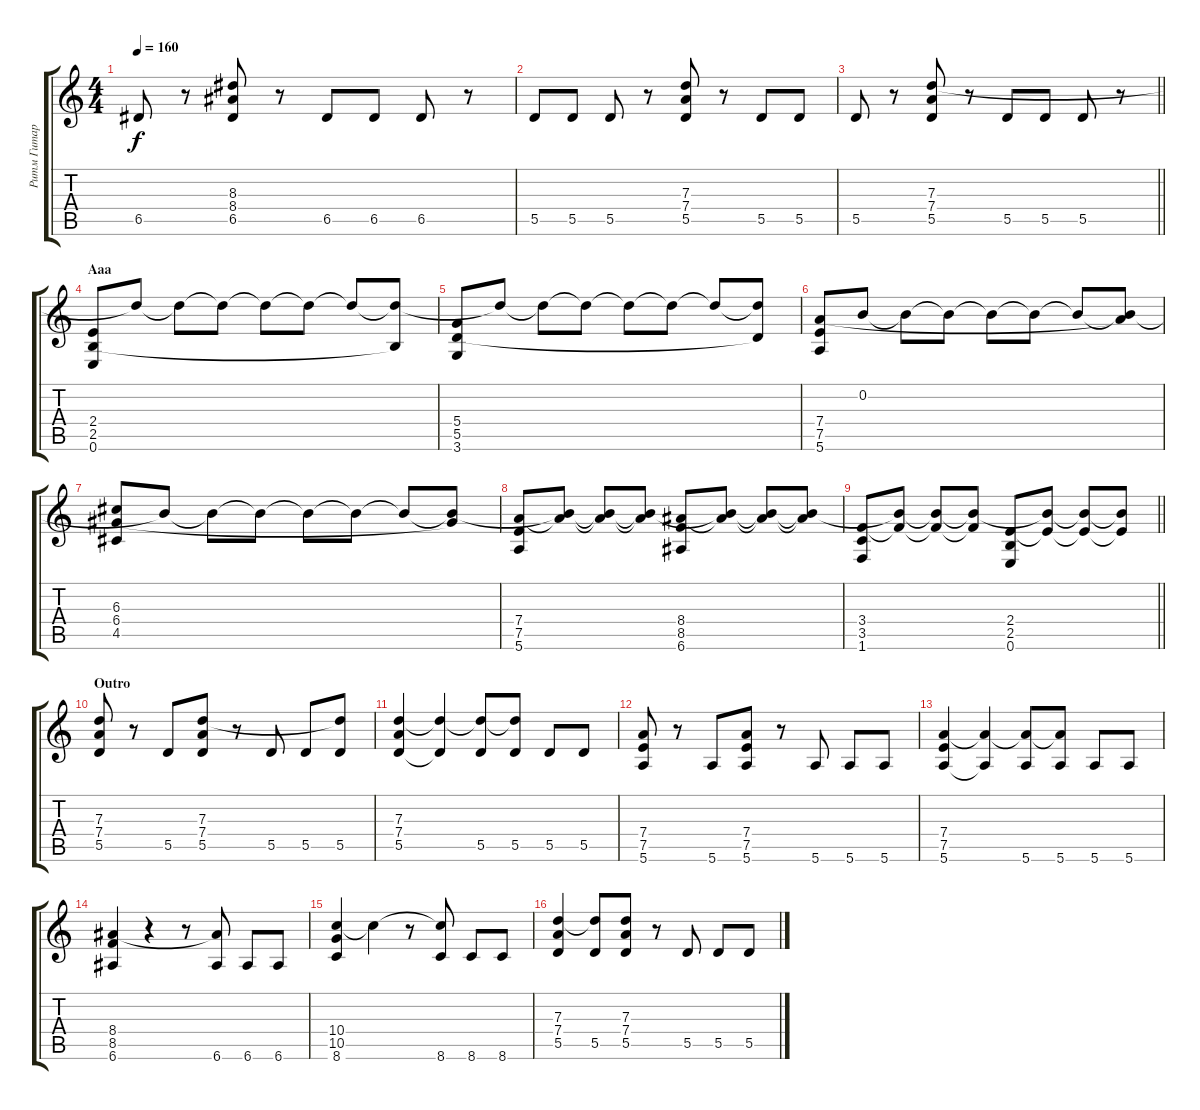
\track ("Ритм Гитара" "Ритм Гитар") {instrument distortionguitar}
\staff {score tabs}
\tuning (E4 B3 G3 D3 A2 E2) {hide}
\ts (4 4)
\tempo 160
\clef g2
\ks c
6.5.8{dy f} r.8 (8.3 8.4 6.5).8 r.8 6.5.8 6.5.8 6.5.8 r.8 |
5.5.8 5.5.8 5.5.8 r.8 (7.3 7.4 5.5).8 r.8 5.5.8 5.5.8 |
\barLineRight lightlight
5.5.8 r.8 (7.3 7.4 5.5).8 r.8 5.5.8 5.5.8 5.5.8 r.8 |
\section ("" "Aaa")
(2.4 2.5 0.6).8 7.3{t}.8 7.3{t}.8 7.3{t}.8 7.3{t}.8 7.3{t}.8 7.3{t}.8 (7.3{t} 2.5{t}).8 |
(5.4 5.5 3.6).8 7.3{t}.8 7.3{t}.8 7.3{t}.8 7.3{t}.8 7.3{t}.8 7.3{t}.8 (7.3{t} 5.5{t}).8 |
(7.4 7.5 5.6).8 0.2.8 0.2{t}.8 0.2{t}.8 0.2{t}.8 0.2{t}.8 0.2{t}.8 (0.2{t} 7.4{t}).8 |
(6.3 6.4 4.5).8 0.2{t}.8 0.2{t}.8 0.2{t}.8 0.2{t}.8 0.2{t}.8 0.2{t}.8 (0.2{t} 6.4{t}).8 |
(7.4 7.5 5.6).8 (0.2{t} 7.4{t}).8 (0.2{t} 7.4{t}).8 (0.2{t} 7.4{t}).8 (8.4 8.5 6.6).8 (0.2{t} 8.4{t}).8 (0.2{t} 8.4{t}).8 (0.2{t} 8.4{t}).8 |
\barLineRight lightlight
(3.4 3.5 1.6).8 (0.2{t} 3.4{t}).8 (0.2{t} 3.4{t}).8 (0.2{t} 3.4{t}).8 (2.4 2.5 0.6).8 (0.2{t} 2.4{t}).8 (0.2{t} 2.4{t}).8 (0.2{t} 2.4{t}).8 |
\section ("" "Outro")
(7.3 7.4 5.5).8 r.8 5.5.8 (7.3 7.4 5.5).8 r.8 5.5.8 5.5.8 (7.3{t} 5.5).8 |
(7.3 7.4 5.5).4 (7.3{t} 5.5{t}).4 (7.3{t} 5.5).8 (7.3{t} 5.5).8 5.5.8 5.5.8 |
(7.4 7.5 5.6).8 r.8 5.6.8 (7.4 7.5 5.6).8 r.8 5.6.8 5.6.8 5.6.8 |
(7.4 7.5 5.6).4 (7.4{t} 5.6{t}).4 (7.4{t} 5.6).8 (7.4{t} 5.6).8 5.6.8 5.6.8 |
(8.4 8.5 6.6).4 r.4 r.8 (8.4{t} 6.6).8 6.6.8 6.6.8 |
(10.4 10.5 8.6).4 10.4{t}.4 r.8 (10.4{t} 8.6).8 8.6.8 8.6.8 |
(7.3 7.4 5.5).4 (7.3{t} 5.5).8 (7.3 7.4 5.5).8 r.8 5.5.8 5.5.8 5.5.8
